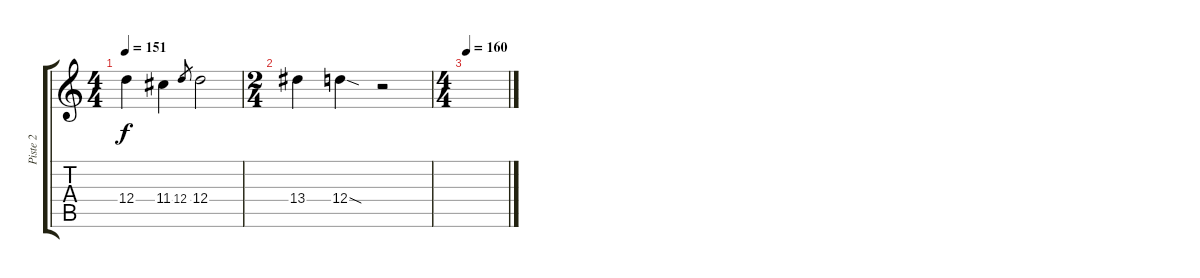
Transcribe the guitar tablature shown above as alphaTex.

\track ("Piste 2" "Piste 2") {instrument overdrivenguitar}
\staff {score tabs}
\tuning (E4 B3 G3 D3 A2 E2) {hide}
\ts (4 4)
\tempo 151
\clef g2
\ks c
12.4{t}.4{dy f} 11.4.4 12.4.8{gr} 12.4.2 |
\ts (2 4)
13.4.4 12.4{sod}.4 r.2 |
\ts (4 4)
\tempo 160
